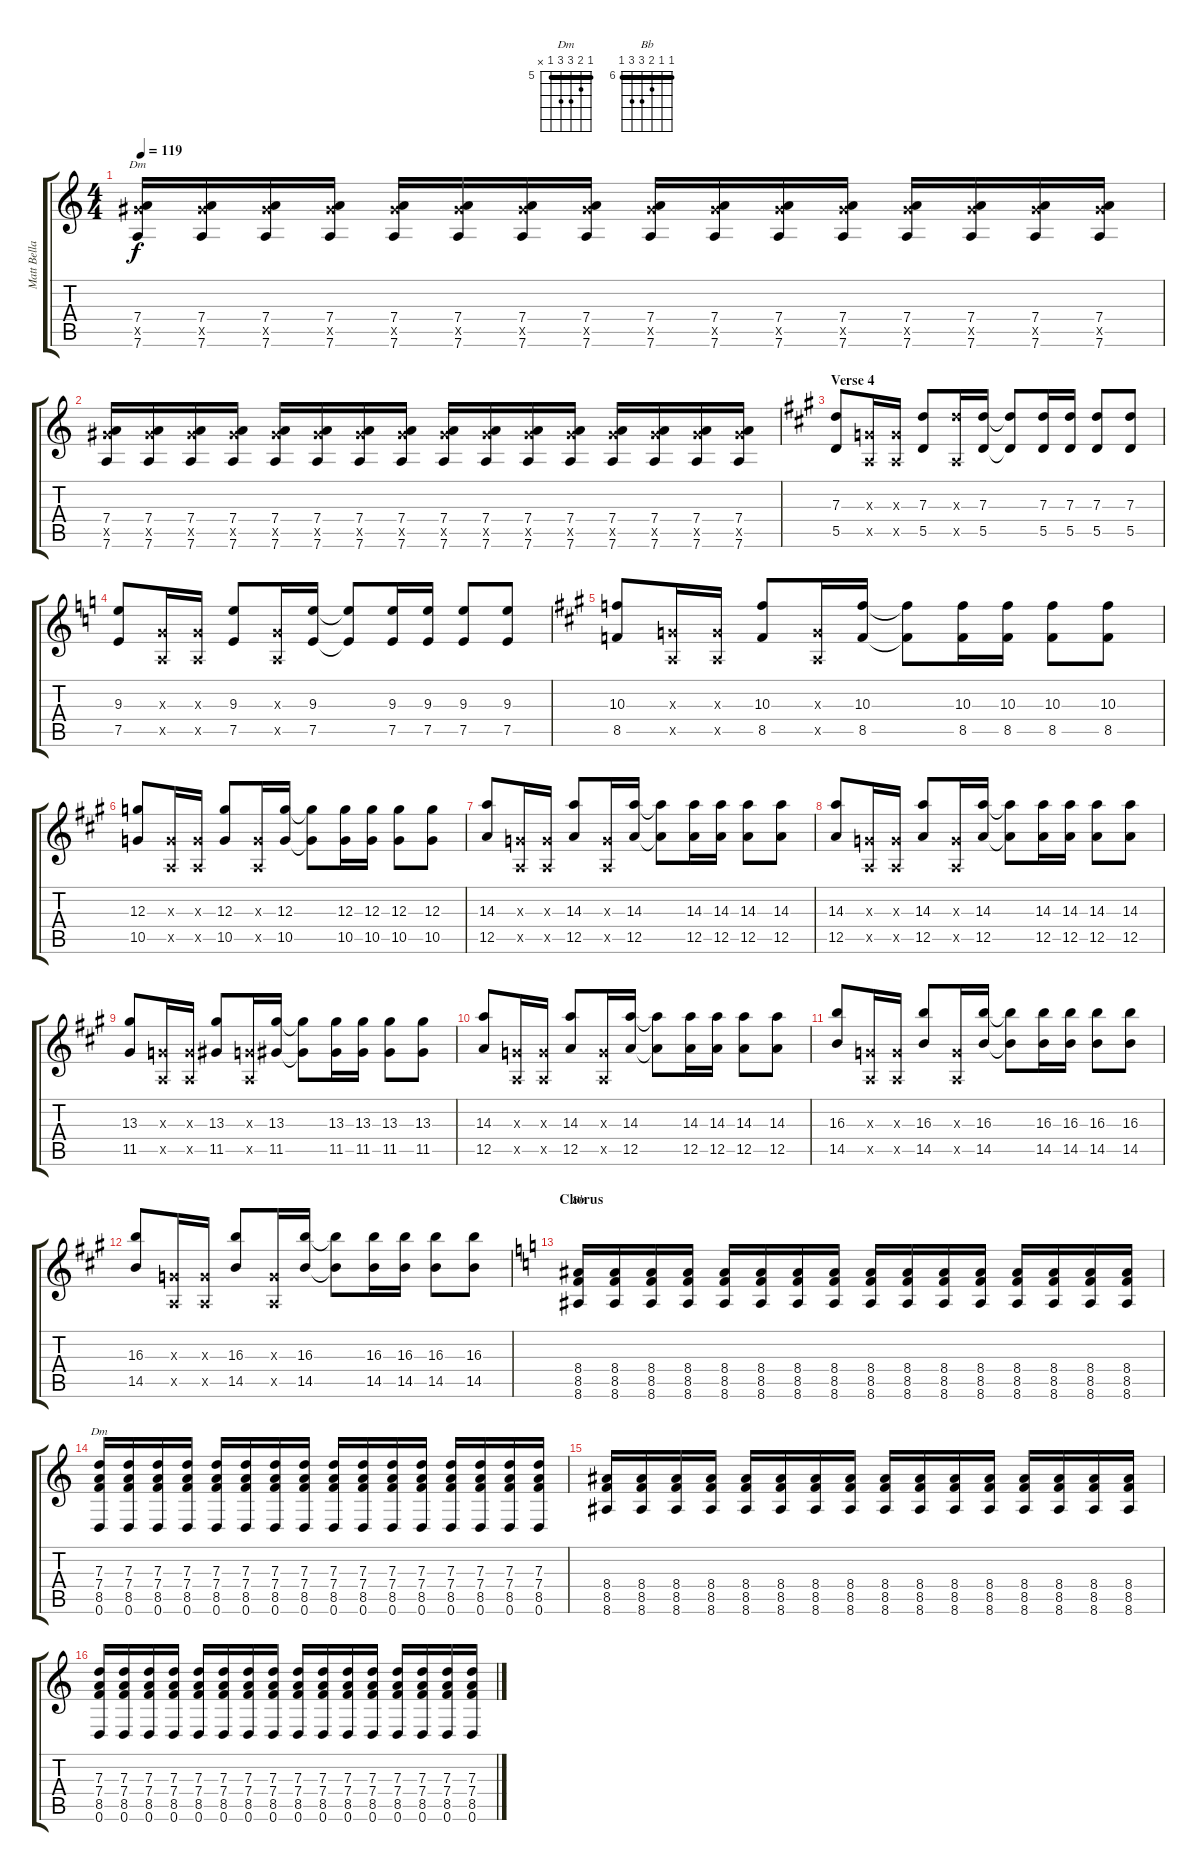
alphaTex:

\track ("Matt Bellamy Guitar" "Matt Bella") {instrument distortionguitar}
\staff {score tabs}
\tuning (E4 B3 G3 D3 A2 D2) {hide}
\chord ("Dm" 1 3 2 0 x x)
\chord ("Bb" 6 6 7 8 8 6) {firstfret 6 barre 6}
\chord ("Dm" 5 6 7 7 5 x) {firstfret 5 barre 5}
\ts (4 4)
\tempo 119
\clef g2
\ks c
(7.4 11.5{x} 7.6).16{ch "Dm" dy f} (7.4 11.5{x} 7.6).16 (7.4 11.5{x} 7.6).16 (7.4 11.5{x} 7.6).16 (7.4 11.5{x} 7.6).16 (7.4 11.5{x} 7.6).16 (7.4 11.5{x} 7.6).16 (7.4 11.5{x} 7.6).16 (7.4 11.5{x} 7.6).16 (7.4 11.5{x} 7.6).16 (7.4 11.5{x} 7.6).16 (7.4 11.5{x} 7.6).16 (7.4 11.5{x} 7.6).16 (7.4 11.5{x} 7.6).16 (7.4 11.5{x} 7.6).16 (7.4 11.5{x} 7.6).16 |
(7.4 11.5{x} 7.6).16 (7.4 11.5{x} 7.6).16 (7.4 11.5{x} 7.6).16 (7.4 11.5{x} 7.6).16 (7.4 11.5{x} 7.6).16 (7.4 11.5{x} 7.6).16 (7.4 11.5{x} 7.6).16 (7.4 11.5{x} 7.6).16 (7.4 11.5{x} 7.6).16 (7.4 11.5{x} 7.6).16 (7.4 11.5{x} 7.6).16 (7.4 11.5{x} 7.6).16 (7.4 11.5{x} 7.6).16 (7.4 11.5{x} 7.6).16 (7.4 11.5{x} 7.6).16 (7.4 11.5{x} 7.6).16 |
\section ("" "Verse 4")
\ks a
(7.3 5.5).8 (0.3{x} 0.5{x}).16 (0.3{x} 0.5{x}).16 (7.3 5.5).8 (7.3{x} 0.5{x}).16 (7.3 5.5).16 (7.3{t} 5.5{t}).8 (7.3 5.5).16 (7.3 5.5).16 (7.3 5.5).8 (7.3 5.5).8 |
\ks c
(9.3 7.5).8 (0.3{x} 0.5{x}).16 (0.3{x} 0.5{x}).16 (9.3 7.5).8 (0.3{x} 0.5{x}).16 (9.3 7.5).16 (9.3{t} 7.5{t}).8 (9.3 7.5).16 (9.3 7.5).16 (9.3 7.5).8 (9.3 7.5).8 |
\ks a
(10.3 8.5).8 (0.3{x} 0.5{x}).16 (0.3{x} 0.5{x}).16 (10.3 8.5).8 (0.3{x} 0.5{x}).16 (10.3 8.5).16 (10.3{t} 8.5{t}).8 (10.3 8.5).16 (10.3 8.5).16 (10.3 8.5).8 (10.3 8.5).8 |
(12.3 10.5).8 (0.3{x} 0.5{x}).16 (0.3{x} 0.5{x}).16 (12.3 10.5).8 (0.3{x} 0.5{x}).16 (12.3 10.5).16 (12.3{t} 10.5{t}).8 (12.3 10.5).16 (12.3 10.5).16 (12.3 10.5).8 (12.3 10.5).8 |
(14.3 12.5).8 (0.3{x} 0.5{x}).16 (0.3{x} 0.5{x}).16 (14.3 12.5).8 (0.3{x} 0.5{x}).16 (14.3 12.5).16 (14.3{t} 12.5{t}).8 (14.3 12.5).16 (14.3 12.5).16 (14.3 12.5).8 (14.3 12.5).8 |
(14.3 12.5).8 (0.3{x} 0.5{x}).16 (0.3{x} 0.5{x}).16 (14.3 12.5).8 (0.3{x} 0.5{x}).16 (14.3 12.5).16 (14.3{t} 12.5{t}).8 (14.3 12.5).16 (14.3 12.5).16 (14.3 12.5).8 (14.3 12.5).8 |
(13.3 11.5).8 (0.3{x} 0.5{x}).16 (0.3{x} 0.5{x}).16 (13.3 11.5).8 (0.3{x} 0.5{x}).16 (13.3 11.5).16 (13.3{t} 11.5{t}).8 (13.3 11.5).16 (13.3 11.5).16 (13.3 11.5).8 (13.3 11.5).8 |
(14.3 12.5).8 (0.3{x} 0.5{x}).16 (0.3{x} 0.5{x}).16 (14.3 12.5).8 (0.3{x} 0.5{x}).16 (14.3 12.5).16 (14.3{t} 12.5{t}).8 (14.3 12.5).16 (14.3 12.5).16 (14.3 12.5).8 (14.3 12.5).8 |
(16.3 14.5).8 (0.3{x} 0.5{x}).16 (0.3{x} 0.5{x}).16 (16.3 14.5).8 (0.3{x} 0.5{x}).16 (16.3 14.5).16 (16.3{t} 14.5{t}).8 (16.3 14.5).16 (16.3 14.5).16 (16.3 14.5).8 (16.3 14.5).8 |
(16.3 14.5).8 (0.3{x} 0.5{x}).16 (0.3{x} 0.5{x}).16 (16.3 14.5).8 (0.3{x} 0.5{x}).16 (16.3 14.5).16 (16.3{t} 14.5{t}).8 (16.3 14.5).16 (16.3 14.5).16 (16.3 14.5).8 (16.3 14.5).8 |
\section ("" "Chorus")
\ks c
(8.4 8.5 8.6).16{ch "Bb"} (8.4 8.5 8.6).16 (8.4 8.5 8.6).16 (8.4 8.5 8.6).16 (8.4 8.5 8.6).16 (8.4 8.5 8.6).16 (8.4 8.5 8.6).16 (8.4 8.5 8.6).16 (8.4 8.5 8.6).16 (8.4 8.5 8.6).16 (8.4 8.5 8.6).16 (8.4 8.5 8.6).16 (8.4 8.5 8.6).16 (8.4 8.5 8.6).16 (8.4 8.5 8.6).16 (8.4 8.5 8.6).16 |
(7.3 7.4 8.5 0.6).16{ch "Dm"} (7.3 7.4 8.5 0.6).16 (7.3 7.4 8.5 0.6).16 (7.3 7.4 8.5 0.6).16 (7.3 7.4 8.5 0.6).16 (7.3 7.4 8.5 0.6).16 (7.3 7.4 8.5 0.6).16 (7.3 7.4 8.5 0.6).16 (7.3 7.4 8.5 0.6).16 (7.3 7.4 8.5 0.6).16 (7.3 7.4 8.5 0.6).16 (7.3 7.4 8.5 0.6).16 (7.3 7.4 8.5 0.6).16 (7.3 7.4 8.5 0.6).16 (7.3 7.4 8.5 0.6).16 (7.3 7.4 8.5 0.6).16 |
(8.4 8.5 8.6).16 (8.4 8.5 8.6).16 (8.4 8.5 8.6).16 (8.4 8.5 8.6).16 (8.4 8.5 8.6).16 (8.4 8.5 8.6).16 (8.4 8.5 8.6).16 (8.4 8.5 8.6).16 (8.4 8.5 8.6).16 (8.4 8.5 8.6).16 (8.4 8.5 8.6).16 (8.4 8.5 8.6).16 (8.4 8.5 8.6).16 (8.4 8.5 8.6).16 (8.4 8.5 8.6).16 (8.4 8.5 8.6).16 |
(7.3 7.4 8.5 0.6).16 (7.3 7.4 8.5 0.6).16 (7.3 7.4 8.5 0.6).16 (7.3 7.4 8.5 0.6).16 (7.3 7.4 8.5 0.6).16 (7.3 7.4 8.5 0.6).16 (7.3 7.4 8.5 0.6).16 (7.3 7.4 8.5 0.6).16 (7.3 7.4 8.5 0.6).16 (7.3 7.4 8.5 0.6).16 (7.3 7.4 8.5 0.6).16 (7.3 7.4 8.5 0.6).16 (7.3 7.4 8.5 0.6).16 (7.3 7.4 8.5 0.6).16 (7.3 7.4 8.5 0.6).16 (7.3 7.4 8.5 0.6).16
